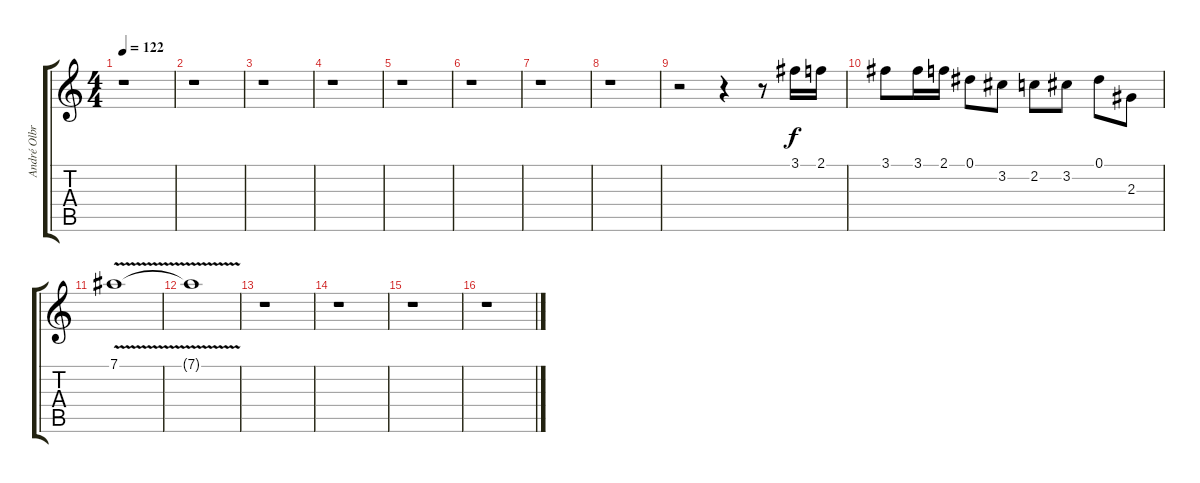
\track ("André Olbrich" "André Olbr") {instrument distortionguitar}
\staff {score tabs}
\tuning (Eb4 Bb3 Gb3 Db3 Ab2 Eb2) {hide}
\ts (4 4)
\tempo 122
\clef g2
\ks c
r.1{dy f} |
r.1 |
r.1 |
r.1 |
r.1 |
r.1 |
r.1 |
r.1 |
r.2 r.4 r.8 3.1.16 2.1.16 |
3.1.8 3.1.16 2.1.16 0.1.8 3.2.8 2.2.8 3.2.8 0.1.8 2.3.8 |
7.1{v}.1{volume 0} |
7.1{t}.1 |
r.1 |
r.1 |
r.1 |
r.1
